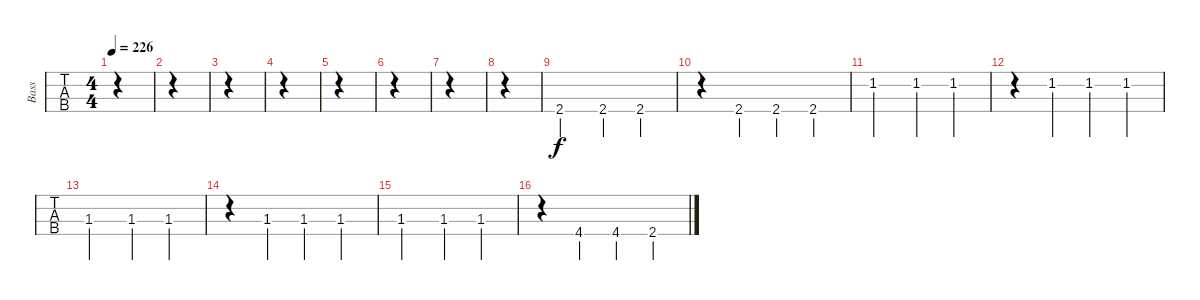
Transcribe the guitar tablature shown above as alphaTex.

\track ("Bass" "Bass") {instrument electricbasspick}
\staff {tabs}
\tuning (G2 D2 A1 E1) {hide}
\ts (4 4)
\tempo 226
\clef f4
\ks c
|
|
|
|
|
|
|
|
2.4.2 2.4.4 2.4.4 |
r.4 2.4.4 2.4.4 2.4.4 |
1.2.2 1.2.4 1.2.4 |
r.4 1.2.4 1.2.4 1.2.4 |
1.3.2 1.3.4 1.3.4 |
r.4 1.3.4 1.3.4 1.3.4 |
1.3.2 1.3.4 1.3.4 |
r.4 4.4.4 4.4.4 2.4.4
